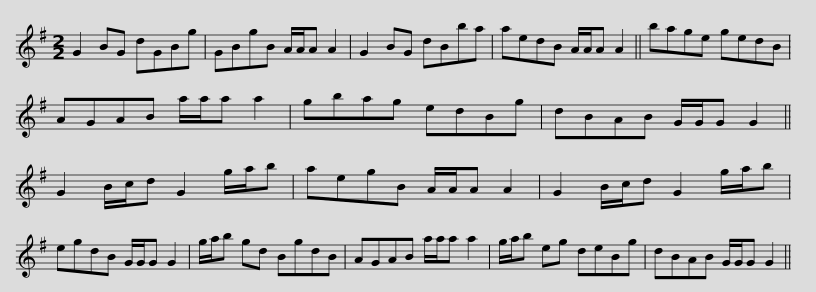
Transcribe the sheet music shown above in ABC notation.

X:1
L:1/8
M:2/2
I:linebreak $
K:G
V:1 treble
V:1
 G2 BG dGBg | GBgB A/A/A A2 | G2 BG dBba | aedB A/A/A A2 || bage gedB |$ %5
 AGAB a/a/a a2 | gbag edBg | dBAB G/G/G G2 || G2 B/c/d G2 g/a/b | aegB A/A/A A2 |$ %10
 G2 B/c/d G2 g/a/b | egdB G/G/G G2 | g/a/b gd BgdB | AGAB a/a/a a2 | g/a/b eg deBg |$ %15
 dBAB G/G/G G2 || %16
